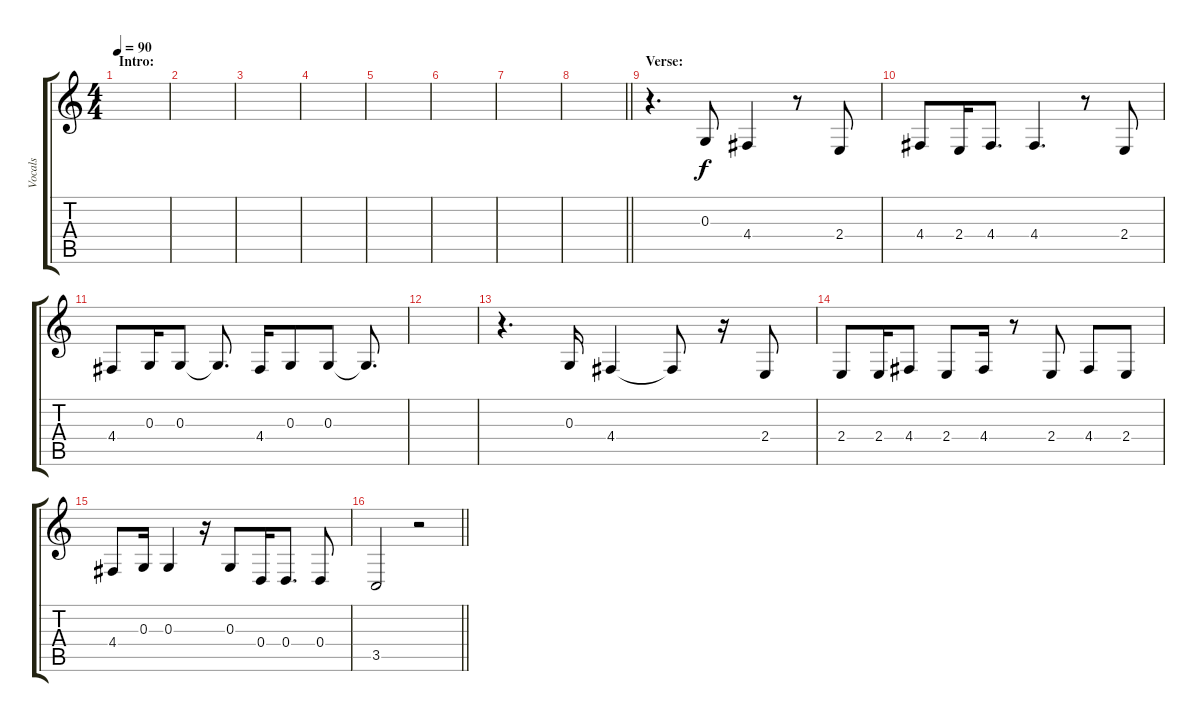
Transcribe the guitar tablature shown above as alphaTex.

\track ("Vocals" "Vocals") {instrument altosax}
\staff {score tabs}
\tuning (E4 B3 G3 D3 A2 E2) {hide}
\ts (4 4)
\section ("" "Intro:")
\tempo 90
\clef g2
\ks c
|
|
|
|
|
|
|
\barLineRight lightlight
|
\section ("" "Verse:")
r.4{d} 0.3.8 4.4.4 r.8 2.4.8 |
4.4.8 2.4.16 4.4.8{d} 4.4.4{d} r.8 2.4.8 |
4.4.8 0.3.16 0.3.8 0.3{t}.8{d} 4.4.16 0.3.8 0.3.8 0.3{t}.8{d} |
|
r.4{d} 0.3.16 4.4.4 4.4{t}.8 r.16 2.4.8 |
2.4.8 2.4.16 4.4.8 2.4.8 4.4.16 r.8 2.4.8 4.4.8 2.4.8 |
4.4.8 0.3.16 0.3.4 r.16 0.3.8 0.4.16 0.4.8{d} 0.4.8 |
\barLineRight lightlight
3.5.2 r.2
